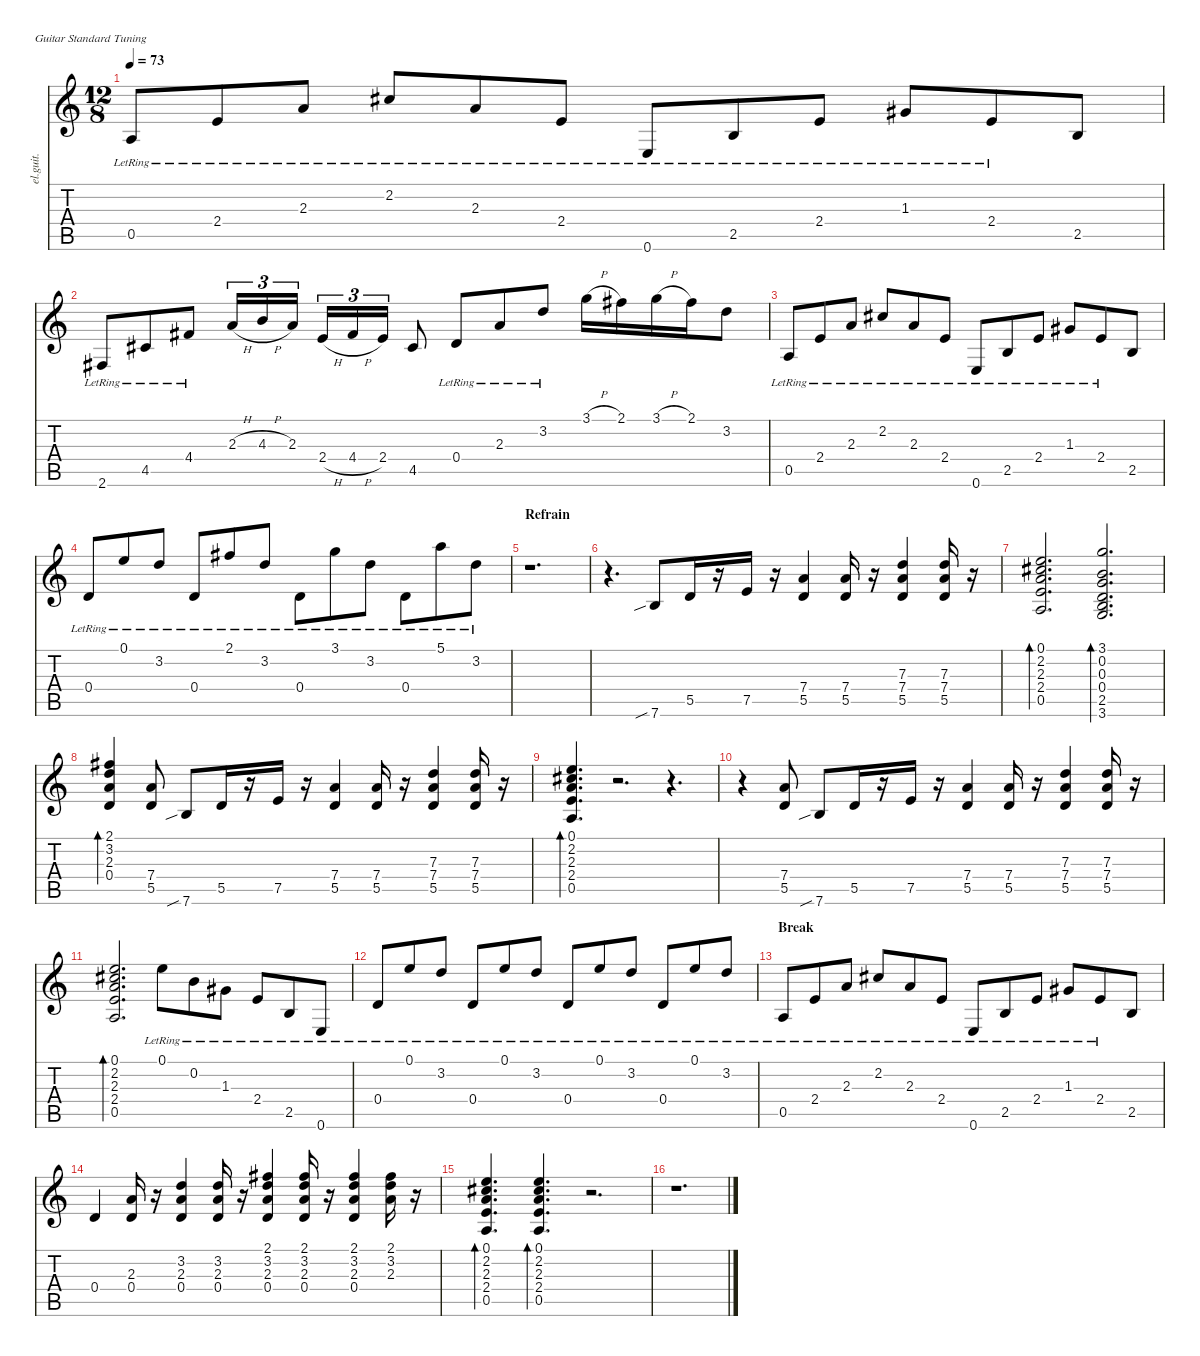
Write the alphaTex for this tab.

\defaultSystemsLayout 4
\hideDynamics
\bracketExtendMode nobrackets
\otherSystemsTrackNameOrientation horizontal
\track ("Guitar (clean 2)" "el.guit.") {instrument electricguitarclean}
\staff {score tabs}
\tuning (E4 B3 G3 D3 A2 E2)
\ts (12 8)
\tempo 73
\clef g2
\ks c
0.5{lr}.8{dy f beam Up} 2.4{lr}.8{beam Up} 2.3{lr}.8{beam Up} 2.2{lr acc #}.8{beam Up} 2.3{lr}.8{beam Up} 2.4{lr}.8{beam Up} 0.6{lr}.8{beam Up} 2.5{lr}.8{beam Up} 2.4{lr}.8{beam Up} 1.3{lr acc #}.8{beam Up} 2.4{lr}.8{beam Up} 2.5.8{beam Up} |
2.6{lr acc #}.8{beam Up} 4.5{lr acc #}.8{beam Up} 4.4{lr acc #}.8{beam Up} 2.3{h}.16{tu (3 2) beam Up} 4.3{h}.16{tu (3 2) beam Up} 2.3.16{tu (3 2) beam Up} 2.4{h}.16{tu (3 2) beam Up} 4.4{h acc #}.16{tu (3 2) beam Up} 2.4.16{tu (3 2) beam Up} 4.5{acc #}.8{beam Up} 0.4{lr}.8{beam Up} 2.3{lr}.8{beam Up} 3.2{lr}.8{beam Up} 3.1{h}.16{beam Down} 2.1{acc #}.16{beam Down} 3.1{h}.16{beam Down} 2.1{acc #}.16{beam Down} 3.2.8{beam Down} |
0.5{lr}.8{beam Up} 2.4{lr}.8{beam Up} 2.3{lr}.8{beam Up} 2.2{lr acc #}.8{beam Up} 2.3{lr}.8{beam Up} 2.4{lr}.8{beam Up} 0.6{lr}.8{beam Up} 2.5{lr}.8{beam Up} 2.4{lr}.8{beam Up} 1.3{lr acc #}.8{beam Up} 2.4{lr}.8{beam Up} 2.5.8{beam Up} |
0.4{lr}.8{beam Up} 0.1{lr}.8{beam Up} 3.2{lr}.8{beam Up} 0.4{lr}.8{beam Up} 2.1{lr acc #}.8{beam Up} 3.2{lr}.8{beam Up} 0.4{lr}.8{beam Down} 3.1{lr}.8{beam Down} 3.2{lr}.8{beam Down} 0.4{lr}.8{beam Down} 5.1{lr}.8{beam Down} 3.2{lr}.8{beam Down} |
\section ("" "Refrain")
r.1{d beam Down} |
r.4{d beam Down} 7.6{sib}.8{dy fff beam Up} 5.5.16{beam Up} r.16{beam Up} 7.5.16{beam Up} r.16{beam Up} (7.4 5.5).4{beam Up} (7.4 5.5).16{beam Up} r.16{beam Up} (7.3 7.4 5.5).4{beam Up} (7.3 7.4 5.5).16{beam Up} r.16{beam Up} |
(0.1 2.2{acc #} 2.3 2.4 0.5).2{d bd 60 beam Up} (3.1 0.2 0.3 0.4 2.5 3.6).2{d bd 60 dy f beam Up} |
(2.1{acc #} 3.2 2.3 0.4).4{bd 60 beam Up} (7.4 5.5).8{dy fff beam Up} 7.6{sib}.8{beam Up} 5.5.16{beam Up} r.16{beam Up} 7.5.16{beam Up} r.16{beam Up} (7.4 5.5).4{beam Up} (7.4 5.5).16{beam Up} r.16{beam Up} (7.3 7.4 5.5).4{beam Up} (7.3 7.4 5.5).16{beam Up} r.16{beam Up} |
(0.1 2.2{acc #} 2.3 2.4 0.5).4{d bd 60 beam Up} r.2{d beam Up} r.4{d beam Up} |
r.4{beam Down} (7.4 5.5).8{beam Up} 7.6{sib}.8{beam Up} 5.5.16{beam Up} r.16{beam Up} 7.5.16{beam Up} r.16{beam Up} (7.4 5.5).4{beam Up} (7.4 5.5).16{beam Up} r.16{beam Up} (7.3 7.4 5.5).4{beam Up} (7.3 7.4 5.5).16{beam Up} r.16{beam Up} |
(0.1 2.2{acc #} 2.3 2.4 0.5).2{d bd 60 dy f beam Up} 0.1{lr}.8{beam Down} 0.2{lr}.8{beam Down} 1.3{lr acc #}.8{beam Down} 2.4{lr}.8{beam Up} 2.5{lr}.8{beam Up} 0.6{lr}.8{beam Up} |
0.4{lr}.8{beam Up} 0.1{lr}.8{beam Up} 3.2{lr}.8{beam Up} 0.4{lr}.8{beam Up} 0.1{lr}.8{beam Up} 3.2{lr}.8{beam Up} 0.4{lr}.8{beam Up} 0.1{lr}.8{beam Up} 3.2{lr}.8{beam Up} 0.4{lr}.8{beam Up} 0.1{lr}.8{beam Up} 3.2{lr}.8{beam Up} |
\section ("" "Break")
0.5{lr}.8{beam Up} 2.4{lr}.8{beam Up} 2.3{lr}.8{beam Up} 2.2{lr acc #}.8{beam Up} 2.3{lr}.8{beam Up} 2.4{lr}.8{beam Up} 0.6{lr}.8{beam Up} 2.5{lr}.8{beam Up} 2.4{lr}.8{beam Up} 1.3{lr acc #}.8{beam Up} 2.4{lr}.8{beam Up} 2.5.8{beam Up} |
0.4.4{beam Up} (2.3 0.4).16{beam Up} r.16{beam Up} (3.2 2.3 0.4).4{beam Up} (3.2 2.3 0.4).16{beam Up} r.16{beam Up} (2.1{acc #} 3.2 2.3 0.4).4{beam Up} (2.1{acc #} 3.2 2.3 0.4).16{beam Up} r.16{beam Up} (2.1{acc #} 3.2 2.3 0.4).4{beam Up} (2.1{acc #} 3.2 2.3).16{beam Down} r.16{beam Down} |
(0.1 2.2{acc #} 2.3 2.4 0.5).4{d bd 60 instrument overdrivenguitar instrument electricguitarclean beam Up} (0.1 2.2{acc #} 2.3 2.4 0.5).4{d bd 60 dy mf beam Up} r.2{d beam Up} |
r.1{d beam Down}
